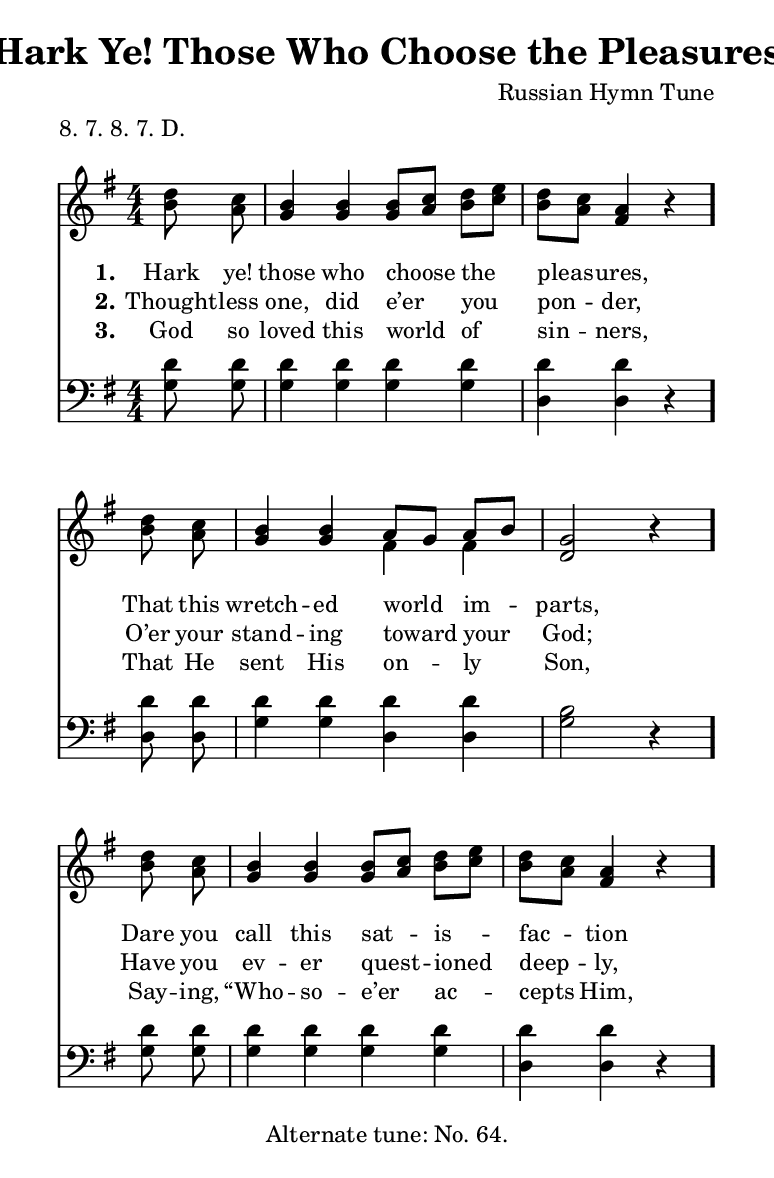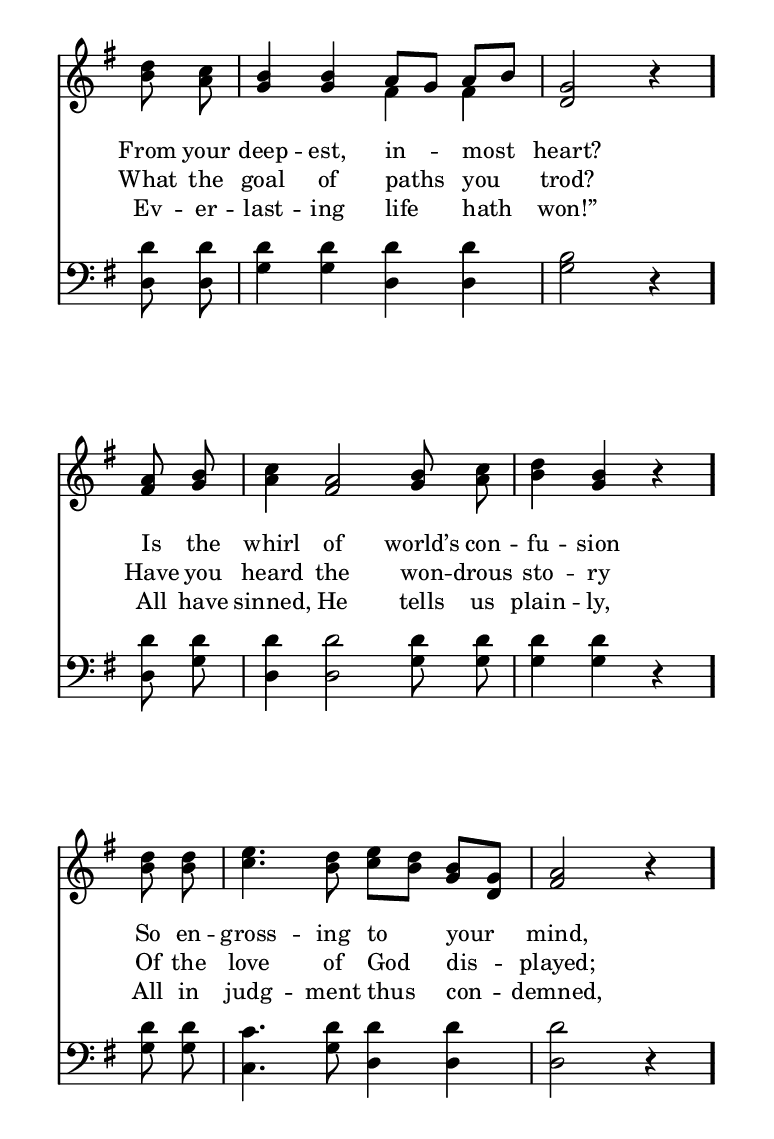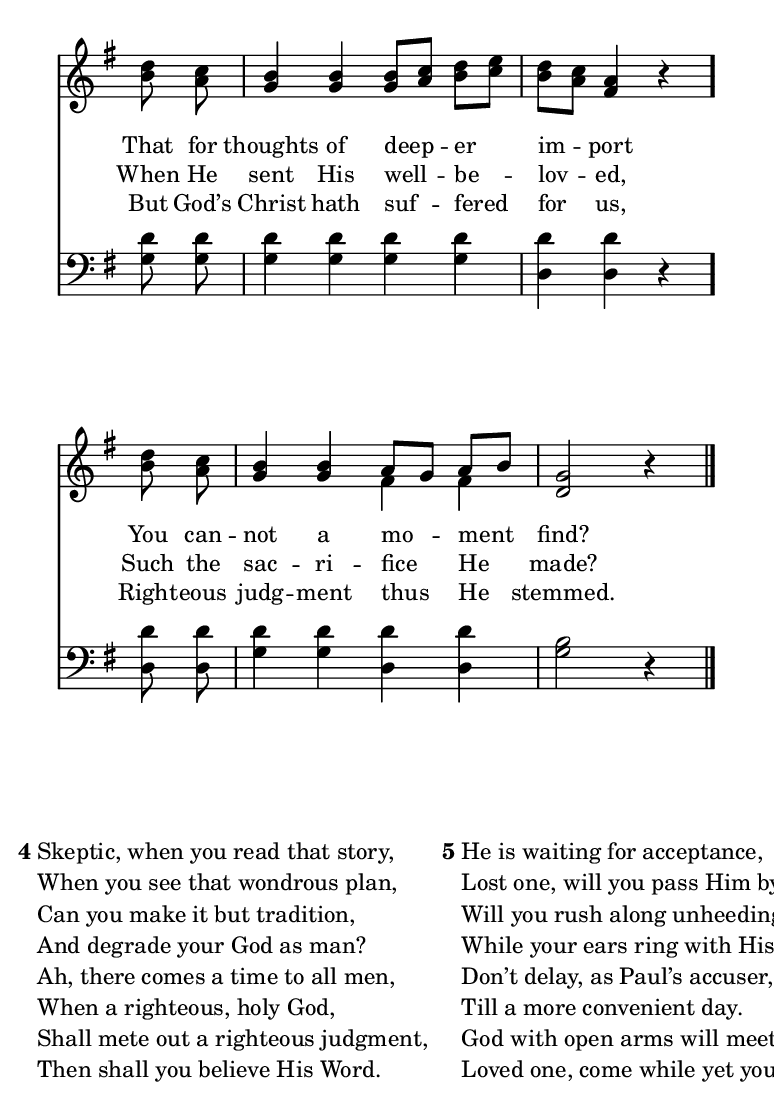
\include "common/global.ily"
\paper {
  \include "common/paper.ily"
  oddFooterMarkup = \markup { \vspace #1 \fill-line { \on-the-fly \first-page "Alternate tune: No. 64." } }
}

\header{
  %gospel
  hymnnumber = "89"
  title = "Hark Ye! Those Who Choose the Pleasures"
  tunename = "Ukraina"
  meter = "8. 7. 8. 7. D."
  poet = ""
  composer = "Russian Hymn Tune"
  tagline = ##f
}

% for fermata in MIDI
ta = { \tempo 4=80 }
tb = { \tempo 4=40 }

patternAA = { c8 c8 | c4 c4 c8[ c8] c8[ c8] | c8[ c8] c4 c4 }
patternAB = { c8 c8 | c4 c4 c4      c4      | c4      c4 c4 }

patternBA = { c8 c8 | c4 c4 c8[ c8] c8[ c8] | c2 c4 }
patternBB = { c8 c8 | c4 c4 c4      c4      | c2 c4 }

patternCA = { c8 c8 | c4 c2 c8 c8 | c4 c4 c4 }

patternDA = { c8 c8 | c4. c8 c8[ c8] c8[ c8] | c2 c4 }
patternDB = { c8 c8 | c4. c8 c4      c4      | c2 c4 }

global = {
  \include "common/overrides.ily"
  \override Staff.TimeSignature.style = #'numbered
  \time 4/4
  \override Score.MetronomeMark.transparent = ##t % hide all fermata changes too
  \ta
  \key g \major
  \partial 4
  \autoBeamOff
}

notesSoprano = {
\global
\relative c'' {

  \changePitch \patternAA { d c | b b b c d e | d c a r }
  \changePitch \patternBA { d c | b b a g a b | g r }
  \changePitch \patternAA { d' c | b b b c d e | d c a r }
  \changePitch \patternBA { d c | b b a g a b | g r }

  \changePitch \patternCA { a b | c a b c | d b r }
  \changePitch \patternDA { d d | e d e d b g | a r }
  \changePitch \patternAA { d c | b b b c d e | d c a r }
  \changePitch \patternBA { d c | b b a g a b | g r }

  \bar "|."

}
}

notesAlto = {
\global
\relative e'' {

  \changePitch \patternAA { b a | g g g a b c | b a fis r }
  \changePitch \patternBB { b a | g g fis fis | d r }
  \changePitch \patternAA { b' a | g g g a b c | b a fis r }
  \changePitch \patternBB { b a | g g fis fis | d r }

  \changePitch \patternCA { fis g | a fis g a | b g r }
  \changePitch \patternDA { b b | c b c b g d | fis r }
  \changePitch \patternAA { b a | g g g a b c | b a fis r }
  \changePitch \patternBB { b a | g g fis fis | d r }

}
}

notesTenor = {
\global
\relative a {

  \changePitch \patternAB { d d | d d d d | d d r }
  \changePitch \patternBB { d d | d d d d | b r }
  \changePitch \patternAB { d d | d d d d | d d r }
  \changePitch \patternBB { d d | d d d d | b r }

  \changePitch \patternCA { d d | d d d d | d d r }
  \changePitch \patternDB { d d | c d d d | d r }
  \changePitch \patternAB { d d | d d d d | d d r }
  \changePitch \patternBB { d d | d d d d | b r }

}
}

notesBass = {
\global
\relative f {

  \changePitch \patternAB { g g | g g g g | d d r }
  \changePitch \patternBB { d d | g g d d | g r }
  \changePitch \patternAB { g g | g g g g | d d r }
  \changePitch \patternBB { d d | g g d d | g r }

  \changePitch \patternCA { d g | d d g g | g g r }
  \changePitch \patternDB { g g | c, g' d d | d r }
  \changePitch \patternAB { g g | g g g g | d d r }
  \changePitch \patternBB { d d | g g d d | g r }

}
}

wordsA = \lyricmode {
\set stanza = "1."

Hark ye! those who choose the pleas -- ures, \bar "."
That this wretch -- ed world im -- parts, \bar "." \eogbreak
Dare you call this sat -- is -- fac -- tion \bar "."
From your deep -- est, in -- most heart? \bar "." \eogbreak
Is the whirl of world’s con -- fu -- sion \bar "."
So en -- gross -- ing to your mind, \bar "." \eogbreak
That for thoughts of deep -- er im -- port \bar "."
You can -- not a mo -- ment find? \bar "." \eogbreak

}

wordsB = \lyricmode {
\set stanza = "2."

Thought -- less one, did e’er you pon -- der,
O’er your stand -- ing toward your God;
Have you ev -- er quest -- ioned deep -- ly,
What the goal of paths you trod?
Have you heard the won -- drous sto -- ry
Of the love of God dis -- played;
When He sent His well -- be -- lov -- ed,
Such the sac -- ri -- fice He made?

}

wordsC = \lyricmode {
\set stanza = "3."

God so loved this world of sin -- ners,
That He sent His on -- ly Son,
Say -- ing, “Who -- so -- e’er ac -- cepts Him,
Ev -- er -- last -- ing life hath won!”
All have sinned, He tells us plain -- ly,
All in judg -- ment thus con -- demned,
But God’s Christ hath suf -- fered for us,
Right -- eous judg -- ment thus He stemmed.

}

wordsD = \markuplist {

\line { Skeptic, when you read that story, }
\line { When you see that wondrous plan, }
\line { Can you make it but tradition, }
\line { And degrade your God as man? }
\line { Ah, there comes a time to all men, }
\line { When a righteous, holy God, }
\line { Shall mete out a righteous judgment, }
\line { Then shall you believe His Word. }

}

wordsE = \markuplist {

\line { He is waiting for acceptance, }
\line { Lost one, will you pass Him by, }
\line { Will you rush along unheeding, }
\line { While your ears ring with His cry? }
\line { Don’t delay, as Paul’s accuser, }
\line { Till a more convenient day. }
\line { God with open arms will meet you, }
\line { Loved one, come while yet you may. }

}

\score {
  \context ChoirStaff <<
    \context Staff = upper <<
      \set Staff.autoBeaming = ##f
      \set ChoirStaff.systemStartDelimiter = #'SystemStartBar
      \set ChoirStaff.printPartCombineTexts = ##f
      \partcombine #'(2 . 9) \notesSoprano \notesAlto
      \context NullVoice = sopranos { \voiceOne << \notesSoprano >> }
      \context NullVoice = altos { \voiceTwo << \notesAlto >> }
      \context Lyrics = one   \lyricsto sopranos \wordsA
      \context Lyrics = two   \lyricsto sopranos \wordsB
      \context Lyrics = three \lyricsto sopranos \wordsC
    >>
    \context Staff = men <<
      \set Staff.autoBeaming = ##f
      \clef bass
      \set ChoirStaff.printPartCombineTexts = ##f
      \partcombine #'(2 . 9) \notesTenor \notesBass
      \context NullVoice = tenors { \voiceOne << \notesTenor >> }
      \context NullVoice = basses { \voiceTwo << \notesBass >> }
    >>
  >>
  \layout {
    \include "common/layout.ily"
  }
  \midi{
    \include "common/midi.ily"
  }
}

\noPageBreak

\markup { \fill-line { %\column {
  \hspace #0.1
  \line{ \bold 4 \column { \wordsD } } %\combine \null \vspace #0.4
  \hspace #0.1
  \line{ \bold 5 \column { \wordsE } } %\combine \null \vspace #0.4
  \hspace #0.1
} } %}

\version "2.19.49"  % necessary for upgrading to future LilyPond versions.

% vi:set et ts=2 sw=2 ai nocindent syntax=lilypond:
